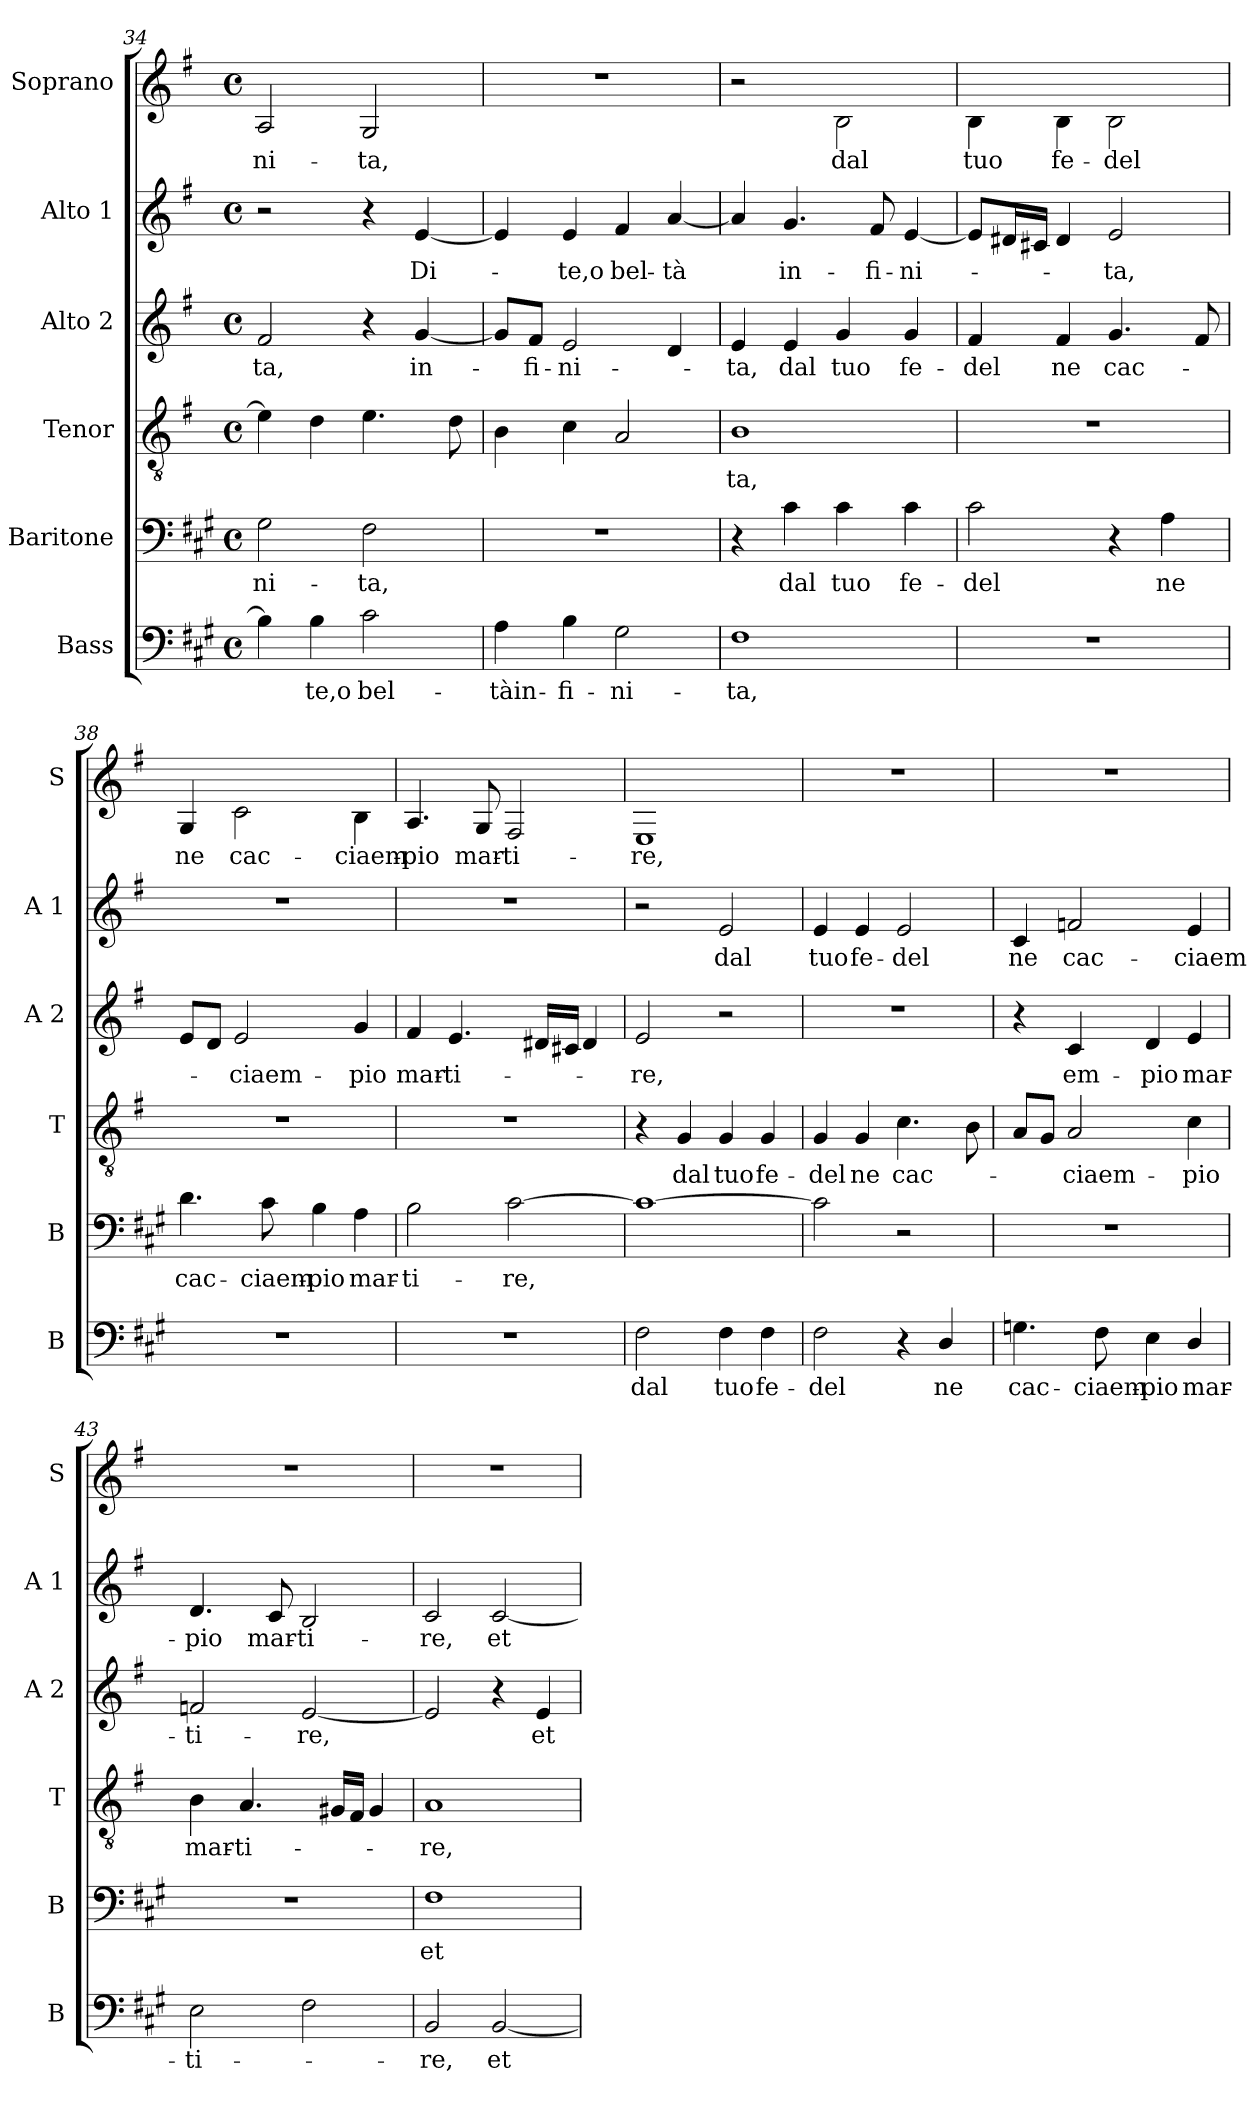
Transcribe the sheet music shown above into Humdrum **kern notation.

**kern	**text	**kern	**text	**kern	**text	**kern	**text	**kern	**text	**kern	**text
*part6	*part6	*part5	*part5	*part4	*part4	*part3	*part3	*part2	*part2	*part1	*part1
*staff6	*staff6	*staff5	*staff5	*staff4	*staff4	*staff3	*staff3	*staff2	*staff2	*staff1	*staff1
*I"Bass	*	*I"Baritone	*	*I"Tenor	*	*I"Alto 2	*	*I"Alto 1	*	*I"Soprano	*
*I'B	*	*I'B	*	*I'T	*	*I'A 2	*	*I'A 1	*	*I'S	*
*clefF4	*	*clefF4	*	*clefGv2	*	*clefG2	*	*clefG2	*	*clefG2	*
*ITrd1c2	*	*ITrd1c2	*	*	*	*	*	*	*	*ITrd-7c-12	*
*k[f#]	*	*k[f#]	*	*k[f#]	*	*k[f#]	*	*k[f#]	*	*k[f#]	*
*G:	*	*G:	*	*G:	*	*G:	*	*G:	*	*G:	*
*M4/4	*	*M4/4	*	*M4/4	*	*M4/4	*	*M4/4	*	*M4/4	*
*met(c)	*	*met(c)	*	*met(c)	*	*met(c)	*	*met(c)	*	*met(c)	*
=34	=34	=34	=34	=34	=34	=34	=34	=34	=34	=34	=34
4A\]	.	2F#\	-ni-	4e\]	.	2f#/	-ta,	2r	.	2a/	-ni-
4A\	-te,o	.	.	4d\	.	.	.	.	.	.	.
2B\	bel-	2E\	-ta,	4.e\	.	4r	.	4r	.	2g/	-ta,
.	.	.	.	.	.	[4g/	in-	[4e/	Di-	.	.
.	.	.	.	8d\	.	.	.	.	.	.	.
=35	=35	=35	=35	=35	=35	=35	=35	=35	=35	=35	=35
4G\	-tàin-	1r	.	4B\	.	8g/L]	.	4e/]	.	1r	.
.	.	.	.	.	.	8f#/J	-fi-	.	.	.	.
4A\	-fi-	.	.	4c\	.	2e/	-ni-	4e/	-te,o	.	.
2F#\	-ni-	.	.	2A/	.	.	.	4f#/	bel-	.	.
.	.	.	.	.	.	4d/	.	[4a/	-tà	.	.
=36	=36	=36	=36	=36	=36	=36	=36	=36	=36	=36	=36
1E	-ta,	4r	.	1B	-ta,	4e/	-ta,	4a/]	.	2r	.
.	.	4B\	dal	.	.	4e/	dal	4.g/	in-	.	.
.	.	4B\	tuo	.	.	4g/	tuo	.	.	2b\	dal
.	.	.	.	.	.	.	.	8f#/	-fi-	.	.
.	.	4B\	fe-	.	.	4g/	fe-	[4e/	-ni-	.	.
!!LO:LB:g=z
=37	=37	=37	=37	=37	=37	=37	=37	=37	=37	=37	=37
1r	.	2B\	-del	1r	.	4f#/	-del	8e/L]	.	4b\	tuo
.	.	.	.	.	.	.	.	16d#X/L	.	.	.
.	.	.	.	.	.	.	.	16c#X/JJ	.	.	.
.	.	.	.	.	.	4f#/	ne	4d#/	.	4b\	fe-
.	.	4r	.	.	.	4.g/	cac-	2e/	-ta,	2b\	-del
.	.	4G\	ne	.	.	.	.	.	.	.	.
.	.	.	.	.	.	8f#/	.	.	.	.	.
=38	=38	=38	=38	=38	=38	=38	=38	=38	=38	=38	=38
1r	.	4.c\	cac-	1r	.	8e/L	.	1r	.	4g/	ne
.	.	.	.	.	.	8d/J	.	.	.	.	.
.	.	.	.	.	.	2e/	-ciaem-	.	.	2cc\	cac-
.	.	8B\	-ciaem-	.	.	.	.	.	.	.	.
.	.	4A\	-pio	.	.	.	.	.	.	.	.
.	.	4G\	mar-	.	.	4g/	-pio	.	.	4b\	-ciaem-
=39	=39	=39	=39	=39	=39	=39	=39	=39	=39	=39	=39
1r	.	2A\	-ti-	1r	.	4f#/	mar-	1r	.	4.a/	-pio
.	.	.	.	.	.	4.e/	-ti-	.	.	.	.
.	.	.	.	.	.	.	.	.	.	8g/	mar-
.	.	[2B\	-re,	.	.	.	.	.	.	2f#/	-ti-
.	.	.	.	.	.	16d#X/LL	.	.	.	.	.
.	.	.	.	.	.	16c#X/JJ	.	.	.	.	.
.	.	.	.	.	.	4d#/	.	.	.	.	.
=40	=40	=40	=40	=40	=40	=40	=40	=40	=40	=40	=40
2E\	dal	1B_	.	4r	.	2e/	-re,	2r	.	1e	-re,
.	.	.	.	4G/	dal	.	.	.	.	.	.
4E\	tuo	.	.	4G/	tuo	2r	.	2e/	dal	.	.
4E\	fe-	.	.	4G/	fe-	.	.	.	.	.	.
=41	=41	=41	=41	=41	=41	=41	=41	=41	=41	=41	=41
2E\	-del	2B\]	.	4G/	-del	1r	.	4e/	tuo	1r	.
.	.	.	.	4G/	ne	.	.	4e/	fe-	.	.
4r	.	2r	.	4.c\	cac-	.	.	2e/	-del	.	.
4C/	ne	.	.	.	.	.	.	.	.	.	.
.	.	.	.	8B\	.	.	.	.	.	.	.
!!LO:PB:g=z
=42	=42	=42	=42	=42	=42	=42	=42	=42	=42	=42	=42
4.Fn\	cac-	1r	.	8A/L	.	4r	.	4c/	ne	1r	.
.	.	.	.	8G/J	.	.	.	.	.	.	.
.	.	.	.	2A/	-ciaem-	4c/	em-	2fn/	cac-	.	.
8E\	-ciaem-	.	.	.	.	.	.	.	.	.	.
4D\	-pio	.	.	.	.	4d/	-pio	.	.	.	.
4C/	mar-	.	.	4c\	-pio	4e/	mar-	4e/	-ciaem-	.	.
=43	=43	=43	=43	=43	=43	=43	=43	=43	=43	=43	=43
2D\	-ti-	1r	.	4B\	mar-	2fn/	-ti-	4.d/	-pio	1r	.
.	.	.	.	4.A/	-ti-	.	.	.	.	.	.
.	.	.	.	.	.	.	.	8c/	mar-	.	.
2E\	.	.	.	.	.	[2e/	-re,	2B/	-ti-	.	.
.	.	.	.	16G#X/LL	.	.	.	.	.	.	.
.	.	.	.	16F#/JJ	.	.	.	.	.	.	.
.	.	.	.	4G#/	.	.	.	.	.	.	.
=44	=44	=44	=44	=44	=44	=44	=44	=44	=44	=44	=44
2AA/	-re,	1E	et	1A	-re,	2e/]	.	2c/	-re,	1r	.
[2AA/	et	.	.	.	.	4r	.	[2c/	et	.	.
.	.	.	.	.	.	4e/	et	.	.	.	.
=	=	=	=	=	=	=	=	=	=	=	=
*-	*-	*-	*-	*-	*-	*-	*-	*-	*-	*-	*-
